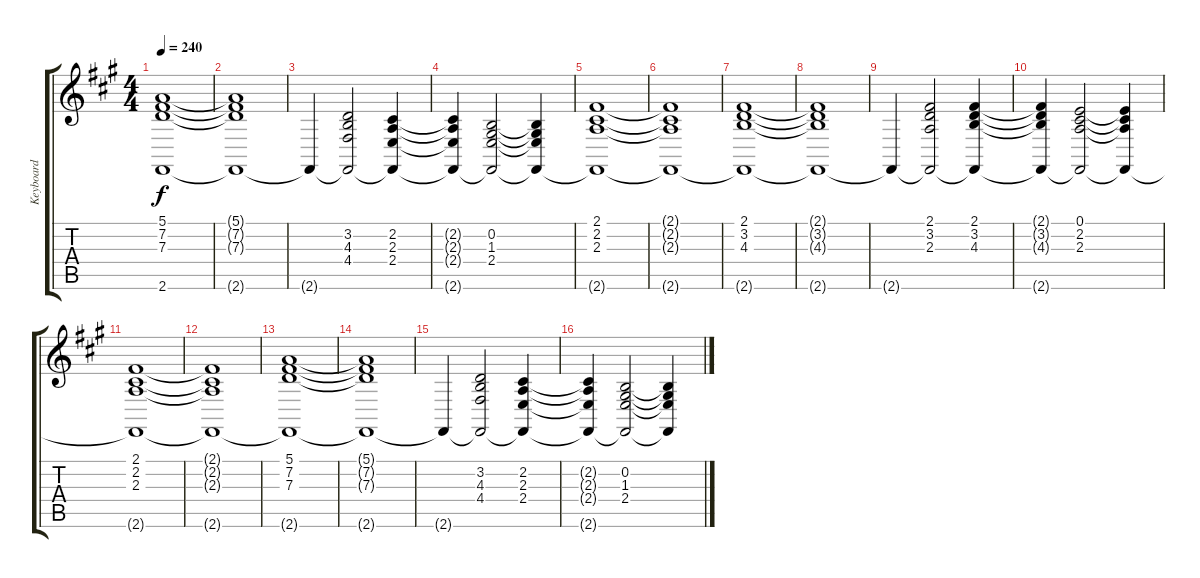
\track ("Keyboard" "Keyboard") {instrument stringensemble1}
\staff {score tabs}
\tuning (E4 B3 G3 D3 A2 E2) {hide}
\ts (4 4)
\tempo 240
\clef g2
\ks a
(5.1 7.2 7.3 2.6{t}).1{dy f} |
(5.1{t} 7.2{t} 7.3{t} 2.6{t}).1 |
2.6{t}.4 (3.2 4.3 4.4 2.6{t}).2 (2.2 2.3 2.4 2.6{t}).4 |
(2.2{t} 2.3{t} 2.4{t} 2.6{t}).4 (0.2 1.3 2.4 2.6{t}).2 (0.2{t} 1.3{t} 2.4{t} 2.6{t}).4 |
(2.1 2.2 2.3 2.6{t}).1 |
(2.1{t} 2.2{t} 2.3{t} 2.6{t}).1 |
(2.1 3.2 4.3 2.6{t}).1 |
(2.1{t} 3.2{t} 4.3{t} 2.6{t}).1 |
2.6{t}.4 (2.1 3.2 2.3 2.6{t}).2 (2.1 3.2 4.3 2.6{t}).4 |
(2.1{t} 3.2{t} 4.3{t} 2.6{t}).4 (0.1 2.2 2.3 2.6{t}).2 (0.1{t} 2.2{t} 2.3{t} 2.6{t}).4 |
(2.1 2.2 2.3 2.6{t}).1 |
(2.1{t} 2.2{t} 2.3{t} 2.6{t}).1 |
(5.1 7.2 7.3 2.6{t}).1 |
(5.1{t} 7.2{t} 7.3{t} 2.6{t}).1 |
2.6{t}.4 (3.2 4.3 4.4 2.6{t}).2 (2.2 2.3 2.4 2.6{t}).4 |
(2.2{t} 2.3{t} 2.4{t} 2.6{t}).4 (0.2 1.3 2.4 2.6{t}).2 (0.2{t} 1.3{t} 2.4{t} 2.6{t}).4
